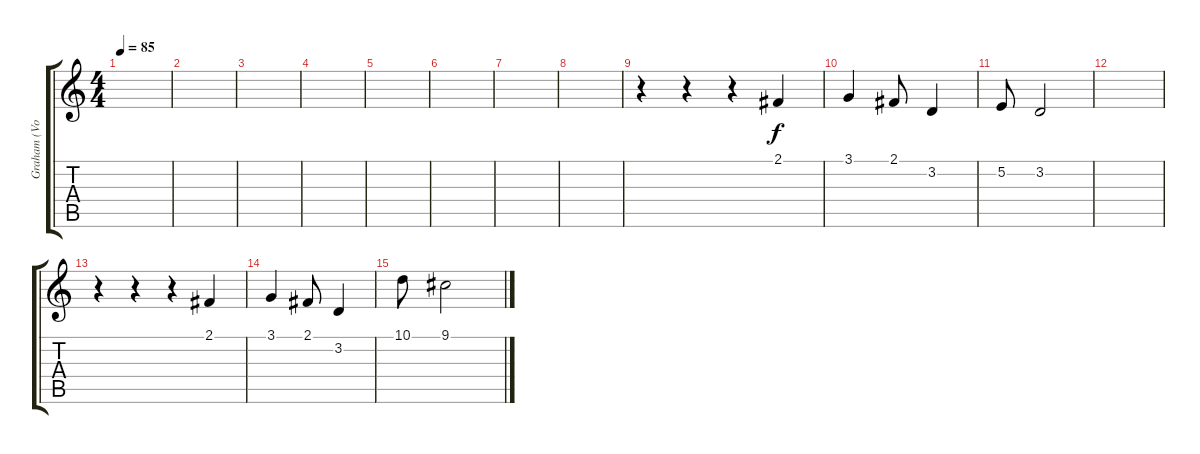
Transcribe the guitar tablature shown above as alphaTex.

\track ("Graham (Vocals)" "Graham (Vo") {instrument synthvoice}
\staff {score tabs}
\tuning (E4 B3 G3 D3 A2 E2) {hide}
\ts (4 4)
\tempo 85
\clef g2
\ks c
|
|
|
|
|
|
|
|
r.4 r.4 r.4 2.1.4 |
3.1.4 2.1.8 3.2.4 |
5.2.8 3.2.2 |
|
r.4 r.4 r.4 2.1.4 |
3.1.4 2.1.8 3.2.4 |
10.1.8 9.1.2
